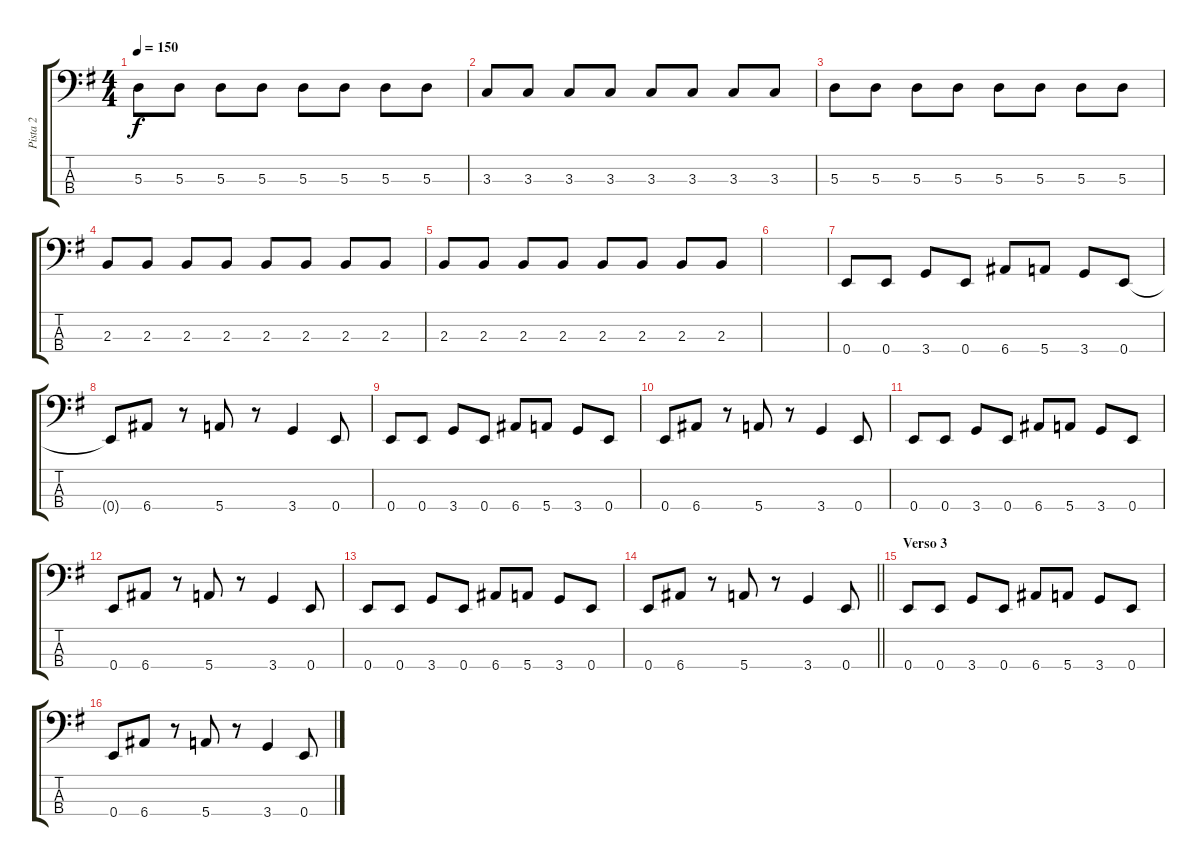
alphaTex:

\track ("Pista 2" "Pista 2") {instrument electricbasspick}
\staff {score tabs}
\tuning (G2 D2 A1 E1) {hide}
\ts (4 4)
\tempo 150
\clef f4
\ks g
5.3.8{dy f} 5.3.8 5.3.8 5.3.8 5.3.8 5.3.8 5.3.8 5.3.8 |
3.3.8 3.3.8 3.3.8 3.3.8 3.3.8 3.3.8 3.3.8 3.3.8 |
5.3.8 5.3.8 5.3.8 5.3.8 5.3.8 5.3.8 5.3.8 5.3.8 |
2.3.8 2.3.8 2.3.8 2.3.8 2.3.8 2.3.8 2.3.8 2.3.8 |
2.3.8 2.3.8 2.3.8 2.3.8 2.3.8 2.3.8 2.3.8 2.3.8 |
|
0.4.8 0.4.8 3.4.8 0.4.8 6.4.8 5.4.8 3.4.8 0.4.8 |
0.4{t}.8 6.4.8 r.8 5.4.8 r.8 3.4.4 0.4.8 |
0.4.8 0.4.8 3.4.8 0.4.8 6.4.8 5.4.8 3.4.8 0.4.8 |
0.4.8 6.4.8 r.8 5.4.8 r.8 3.4.4 0.4.8 |
0.4.8 0.4.8 3.4.8 0.4.8 6.4.8 5.4.8 3.4.8 0.4.8 |
0.4.8 6.4.8 r.8 5.4.8 r.8 3.4.4 0.4.8 |
0.4.8 0.4.8 3.4.8 0.4.8 6.4.8 5.4.8 3.4.8 0.4.8 |
\barLineRight lightlight
0.4.8 6.4.8 r.8 5.4.8 r.8 3.4.4 0.4.8 |
\section ("" "Verso 3")
0.4.8 0.4.8 3.4.8 0.4.8 6.4.8 5.4.8 3.4.8 0.4.8 |
0.4.8 6.4.8 r.8 5.4.8 r.8 3.4.4 0.4.8
